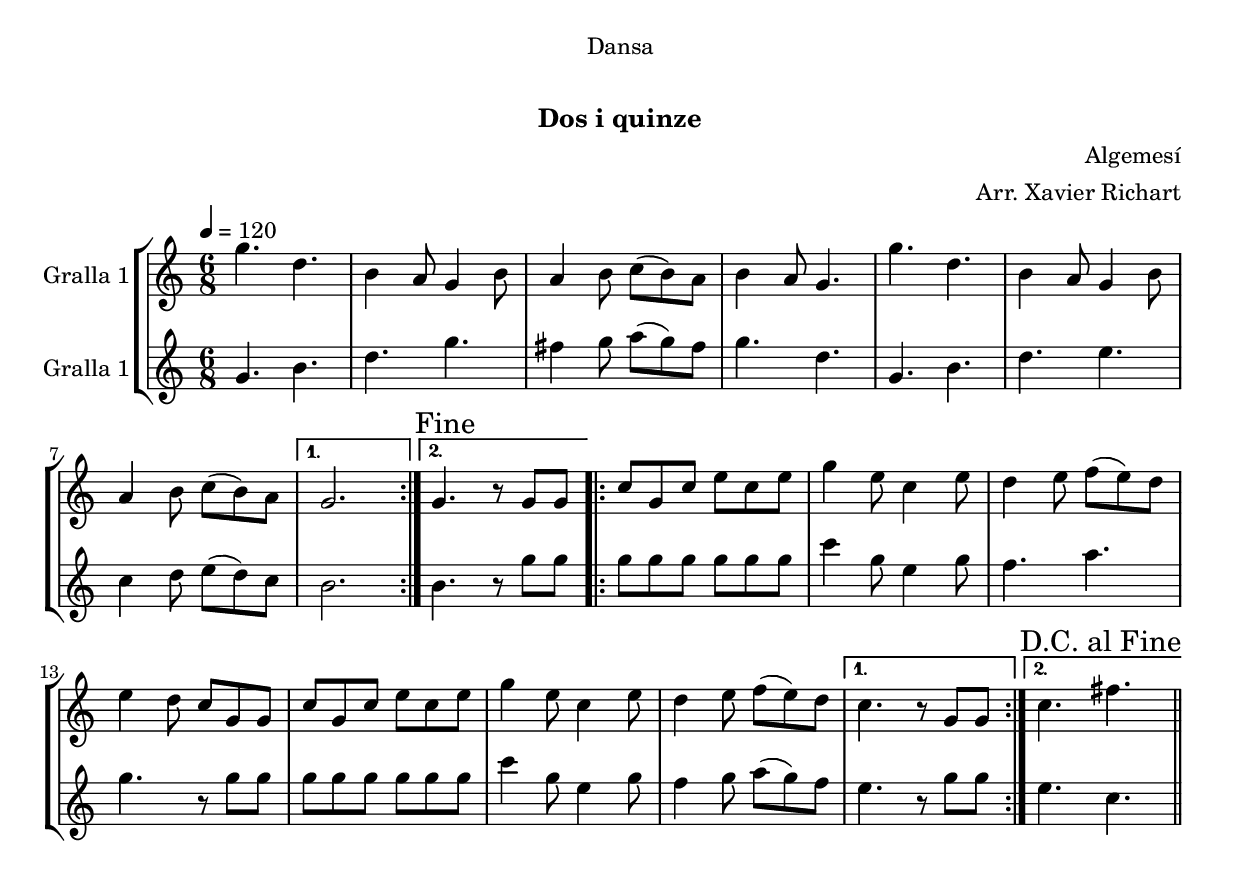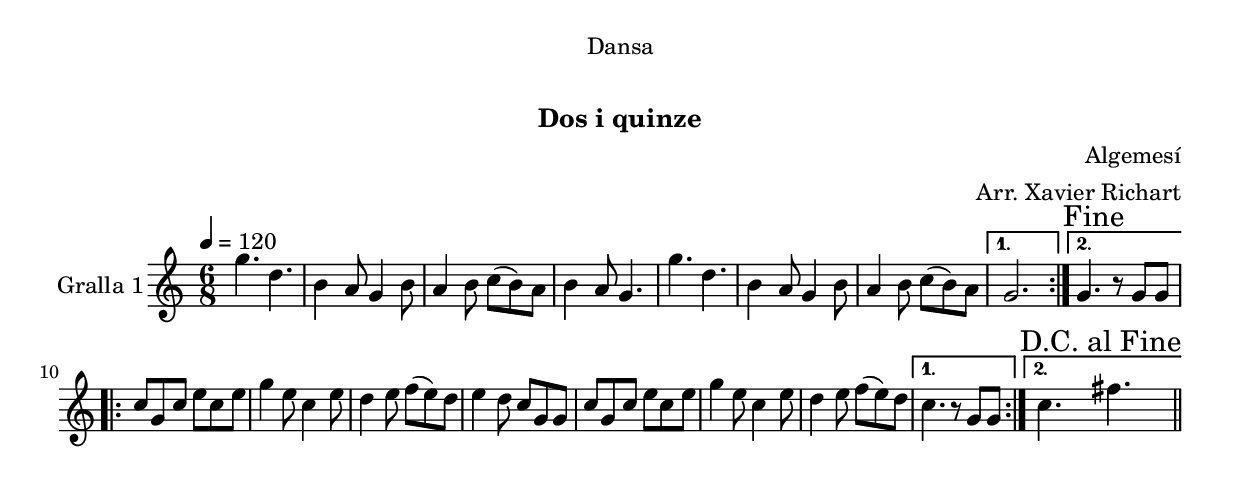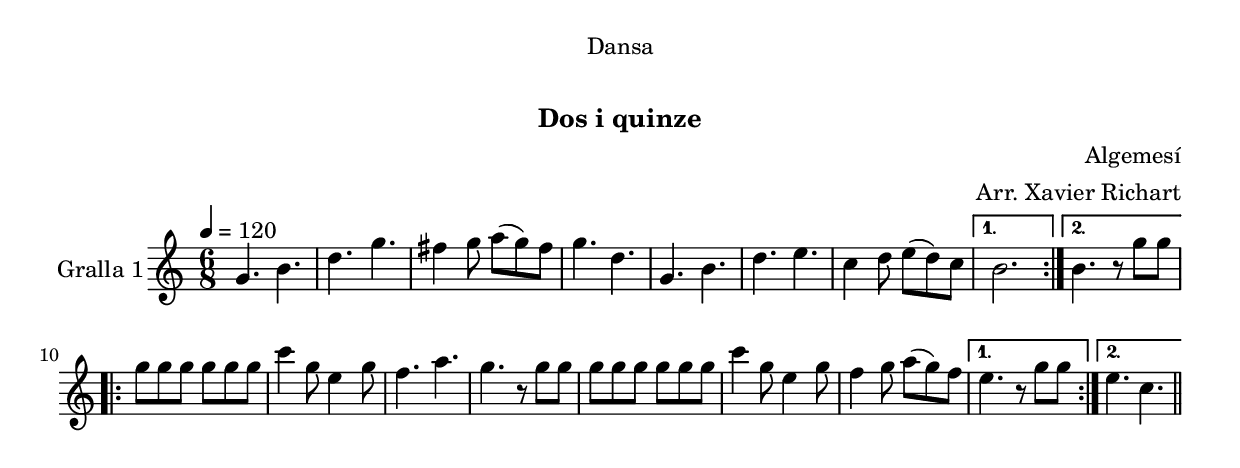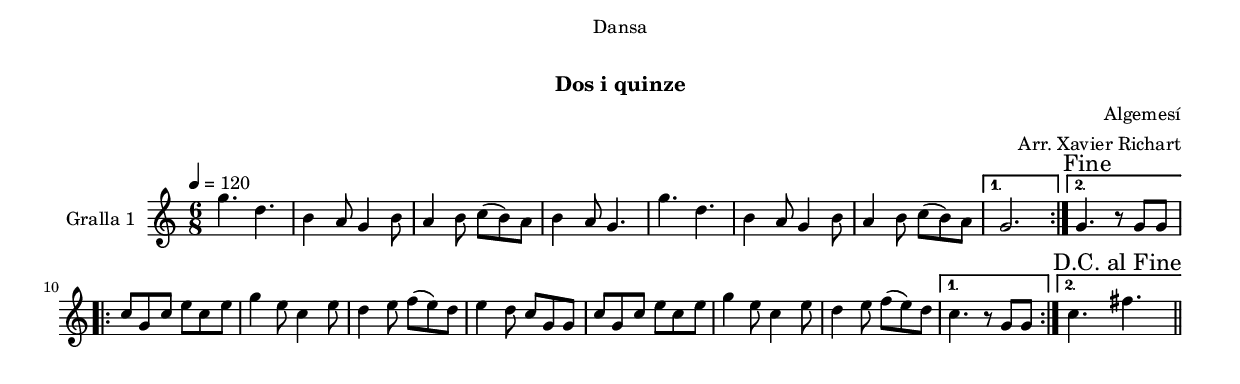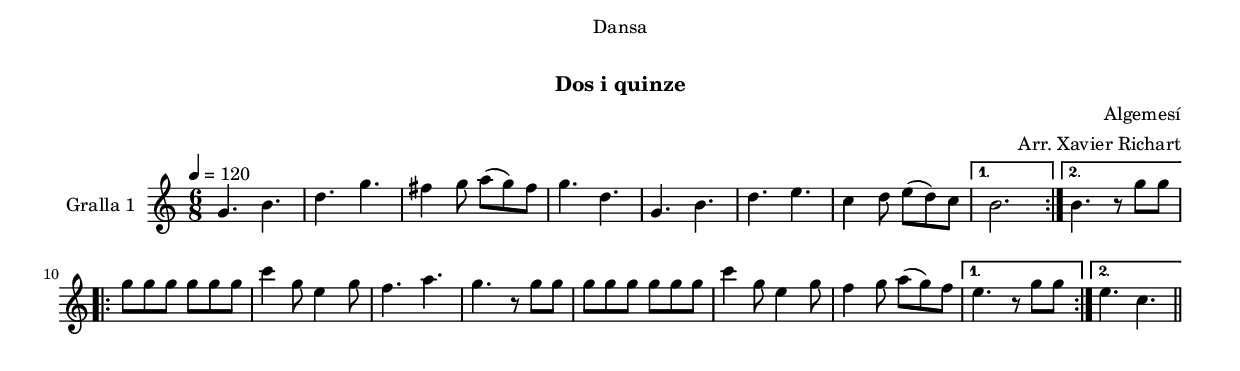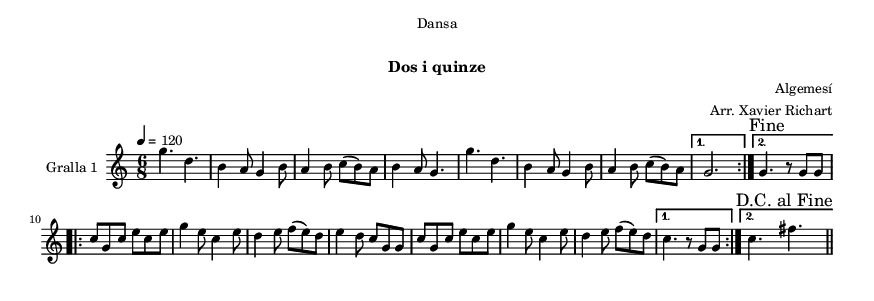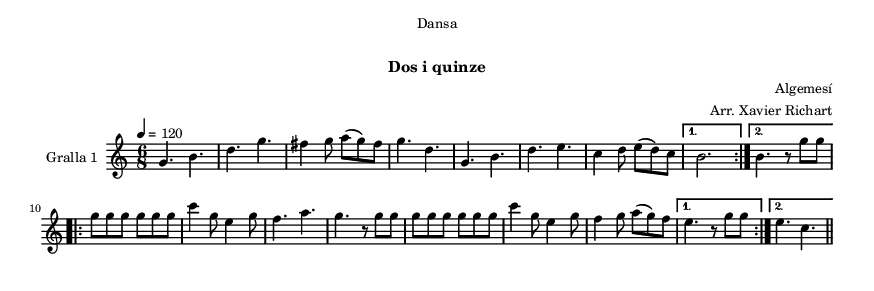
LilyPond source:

\version "2.16.0"

\header {
  dedication="Dansa"
  title=" "
  subtitle="Dos i quinze"
  subsubtitle=""
  poet=""
  meter=""
  piece=""
  composer="Algemesí"
  arranger="Arr. Xavier Richart"
  opus=""
  instrument=""
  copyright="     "
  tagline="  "
}

liniaroAa =
\relative g''
{
  \tempo 4=120
  \clef treble
  \key c \major
  \time 6/8
  \repeat volta 2 { g4. d  |
  b4 a8 g4 b8  |
  a4 b8 c ( b ) a  |
  b4 a8 g4.  |
  %05
  g'4. d  |
  b4 a8 g4 b8  |
  a4 b8 c ( b ) a }
  \alternative { { g2. }
  { \mark "Fine" g4. r8 g g } }
  %10
  \repeat volta 2 { c8 g c e c e  |
  g4 e8 c4 e8  |
  d4 e8 f ( e ) d  |
  e4 d8 c g g  |
  c8 g c e c e  |
  %15
  g4 e8 c4 e8  |
  d4 e8 f ( e ) d }
  \alternative { { c4. r8 g g }
  { \mark "D.C. al Fine" c4. fis } } \bar "||"
}

liniaroAb =
\relative g'
{
  \tempo 4=120
  \clef treble
  \key c \major
  \time 6/8
  \repeat volta 2 { g4. b  |
  d4. g  |
  fis4 g8 a ( g ) fis  |
  g4. d  |
  %05
  g,4. b  |
  d4. e  |
  c4 d8 e ( d ) c }
  \alternative { { b2. }
  { b4. r8 g' g } }
  %10
  \repeat volta 2 { g8 g g g g g  |
  c4 g8 e4 g8  |
  f4. a  |
  g4. r8 g g  |
  g8 g g g g g  |
  %15
  c4 g8 e4 g8  |
  f4 g8 a ( g ) f }
  \alternative { { e4. r8 g g }
  { e4. c } } \bar "||"
}

\book {

\paper {
  print-page-number = false
  #(set-paper-size "a4")
  #(layout-set-staff-size 20)
}

\bookpart {
  \score {
    \new StaffGroup {
      \override Score.RehearsalMark #'self-alignment-X = #LEFT
      <<
        \new Staff \with {instrumentName = #"Gralla 1" } \liniaroAa
        \new Staff \with {instrumentName = #"Gralla 1" } \liniaroAb
      >>
    }
    \layout {}
  }\score { \unfoldRepeats
    \new StaffGroup {
      \override Score.RehearsalMark #'self-alignment-X = #LEFT
      <<
        \new Staff \with {instrumentName = #"Gralla 1" } \liniaroAa
        \new Staff \with {instrumentName = #"Gralla 1" } \liniaroAb
      >>
    }
    \midi {}
  }
}

\bookpart {
  \header {}
  \score {
    \new StaffGroup {
      \override Score.RehearsalMark #'self-alignment-X = #LEFT
      <<
        \new Staff \with {instrumentName = #"Gralla 1" } \liniaroAa
      >>
    }
    \layout {}
  }\score { \unfoldRepeats
    \new StaffGroup {
      \override Score.RehearsalMark #'self-alignment-X = #LEFT
      <<
        \new Staff \with {instrumentName = #"Gralla 1" } \liniaroAa
      >>
    }
    \midi {}
  }
}

\bookpart {
  \header {}
  \score {
    \new StaffGroup {
      \override Score.RehearsalMark #'self-alignment-X = #LEFT
      <<
        \new Staff \with {instrumentName = #"Gralla 1" } \liniaroAb
      >>
    }
    \layout {}
  }\score { \unfoldRepeats
    \new StaffGroup {
      \override Score.RehearsalMark #'self-alignment-X = #LEFT
      <<
        \new Staff \with {instrumentName = #"Gralla 1" } \liniaroAb
      >>
    }
    \midi {}
  }
}

}

\book {

\paper {
  print-page-number = false
  #(set-paper-size "a5landscape")
  #(layout-set-staff-size 16)
  #(define output-suffix "a5")
}

\bookpart {
  \header {}
  \score {
    \new StaffGroup {
      \override Score.RehearsalMark #'self-alignment-X = #LEFT
      <<
        \new Staff \with {instrumentName = #"Gralla 1" } \liniaroAa
      >>
    }
    \layout {}
  }
}

\bookpart {
  \header {}
  \score {
    \new StaffGroup {
      \override Score.RehearsalMark #'self-alignment-X = #LEFT
      <<
        \new Staff \with {instrumentName = #"Gralla 1" } \liniaroAb
      >>
    }
    \layout {}
  }
}

}

\book {

\paper {
  print-page-number = false
  #(set-paper-size "a6landscape")
  #(layout-set-staff-size 12)
  #(define output-suffix "a6")
}

\bookpart {
  \header {}
  \score {
    \new StaffGroup {
      \override Score.RehearsalMark #'self-alignment-X = #LEFT
      <<
        \new Staff \with {instrumentName = #"Gralla 1" } \liniaroAa
      >>
    }
    \layout {}
  }
}

\bookpart {
  \header {}
  \score {
    \new StaffGroup {
      \override Score.RehearsalMark #'self-alignment-X = #LEFT
      <<
        \new Staff \with {instrumentName = #"Gralla 1" } \liniaroAb
      >>
    }
    \layout {}
  }
}

}

